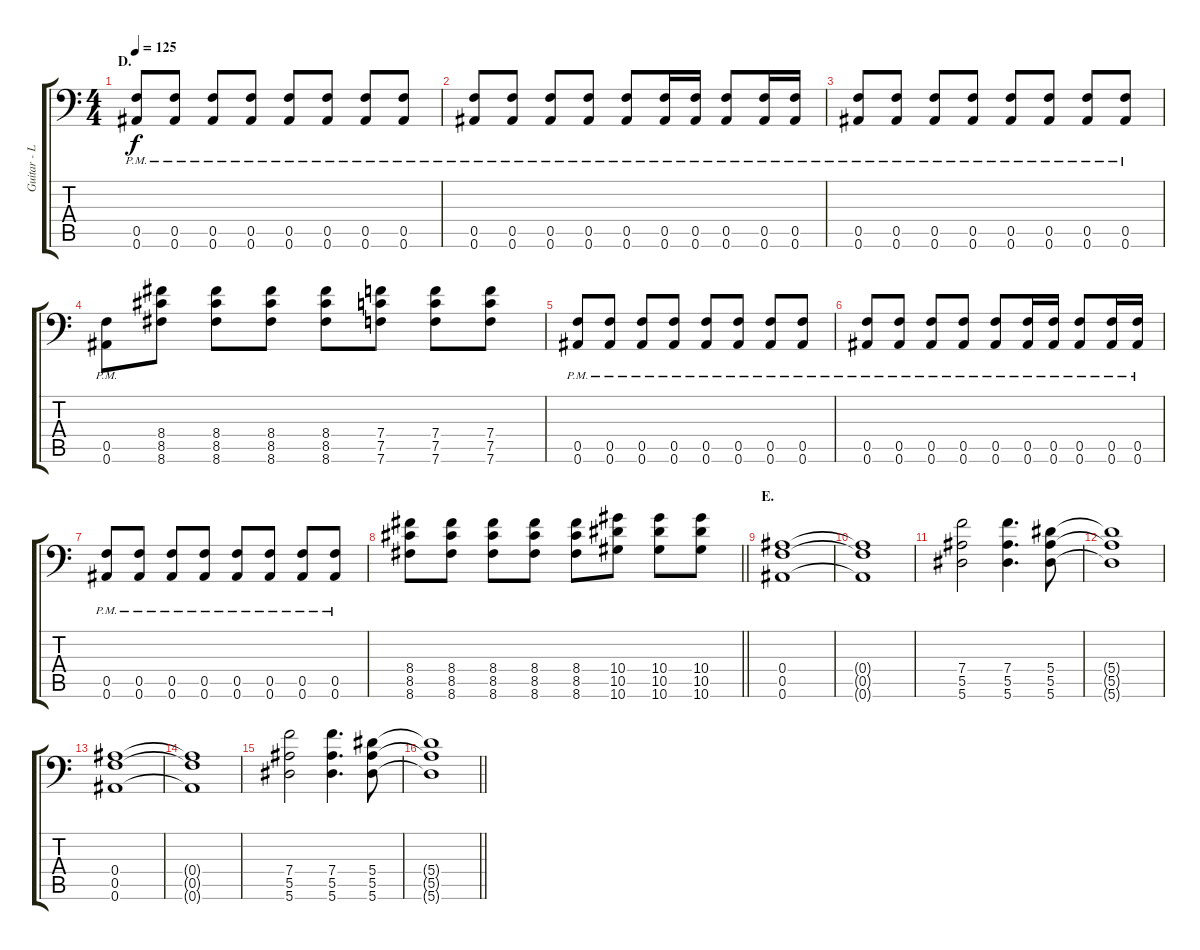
\track ("Guitar - Left" "Guitar - L") {instrument distortionguitar}
\staff {score tabs}
\tuning (C4 G3 Eb3 Bb2 F2 Bb1) {hide}
\ts (4 4)
\section ("" "D.")
\tempo 125
\clef f4
\ks c
(0.5{pm} 0.6{pm}).8{dy f} (0.5{pm} 0.6{pm}).8 (0.5{pm} 0.6{pm}).8 (0.5{pm} 0.6{pm}).8 (0.5{pm} 0.6{pm}).8 (0.5{pm} 0.6{pm}).8 (0.5{pm} 0.6{pm}).8 (0.5{pm} 0.6{pm}).8 |
(0.5{pm} 0.6{pm}).8 (0.5{pm} 0.6{pm}).8 (0.5{pm} 0.6{pm}).8 (0.5{pm} 0.6{pm}).8 (0.5{pm} 0.6{pm}).8 (0.5{pm} 0.6{pm}).16 (0.5{pm} 0.6{pm}).16 (0.5{pm} 0.6{pm}).8 (0.5{pm} 0.6{pm}).16 (0.5{pm} 0.6{pm}).16 |
(0.5{pm} 0.6{pm}).8 (0.5{pm} 0.6{pm}).8 (0.5{pm} 0.6{pm}).8 (0.5{pm} 0.6{pm}).8 (0.5{pm} 0.6{pm}).8 (0.5{pm} 0.6{pm}).8 (0.5{pm} 0.6{pm}).8 (0.5{pm} 0.6{pm}).8 |
(0.5{pm} 0.6{pm}).8 (8.4 8.5 8.6).8 (8.4 8.5 8.6).8 (8.4 8.5 8.6).8 (8.4 8.5 8.6).8 (7.4 7.5 7.6).8 (7.4 7.5 7.6).8 (7.4 7.5 7.6).8 |
(0.5{pm} 0.6{pm}).8 (0.5{pm} 0.6{pm}).8 (0.5{pm} 0.6{pm}).8 (0.5{pm} 0.6{pm}).8 (0.5{pm} 0.6{pm}).8 (0.5{pm} 0.6{pm}).8 (0.5{pm} 0.6{pm}).8 (0.5{pm} 0.6{pm}).8 |
(0.5{pm} 0.6{pm}).8 (0.5{pm} 0.6{pm}).8 (0.5{pm} 0.6{pm}).8 (0.5{pm} 0.6{pm}).8 (0.5{pm} 0.6{pm}).8 (0.5{pm} 0.6{pm}).16 (0.5{pm} 0.6{pm}).16 (0.5{pm} 0.6{pm}).8 (0.5{pm} 0.6{pm}).16 (0.5{pm} 0.6{pm}).16 |
(0.5{pm} 0.6{pm}).8 (0.5{pm} 0.6{pm}).8 (0.5{pm} 0.6{pm}).8 (0.5{pm} 0.6{pm}).8 (0.5{pm} 0.6{pm}).8 (0.5{pm} 0.6{pm}).8 (0.5{pm} 0.6{pm}).8 (0.5{pm} 0.6{pm}).8 |
\barLineRight lightlight
(8.4 8.5 8.6).8 (8.4 8.5 8.6).8 (8.4 8.5 8.6).8 (8.4 8.5 8.6).8 (8.4 8.5 8.6).8 (10.4 10.5 10.6).8 (10.4 10.5 10.6).8 (10.4 10.5 10.6).8 |
\section ("" "E.")
(0.4 0.5 0.6).1 |
(0.4{t} 0.5{t} 0.6{t}).1 |
(7.4 5.5 5.6).2 (7.4 5.5 5.6).4{d} (5.4 5.5 5.6).8 |
(5.4{t} 5.5{t} 5.6{t}).1 |
(0.4 0.5 0.6).1 |
(0.4{t} 0.5{t} 0.6{t}).1 |
(7.4 5.5 5.6).2 (7.4 5.5 5.6).4{d} (5.4 5.5 5.6).8 |
\barLineRight lightlight
(5.4{t} 5.5{t} 5.6{t}).1
